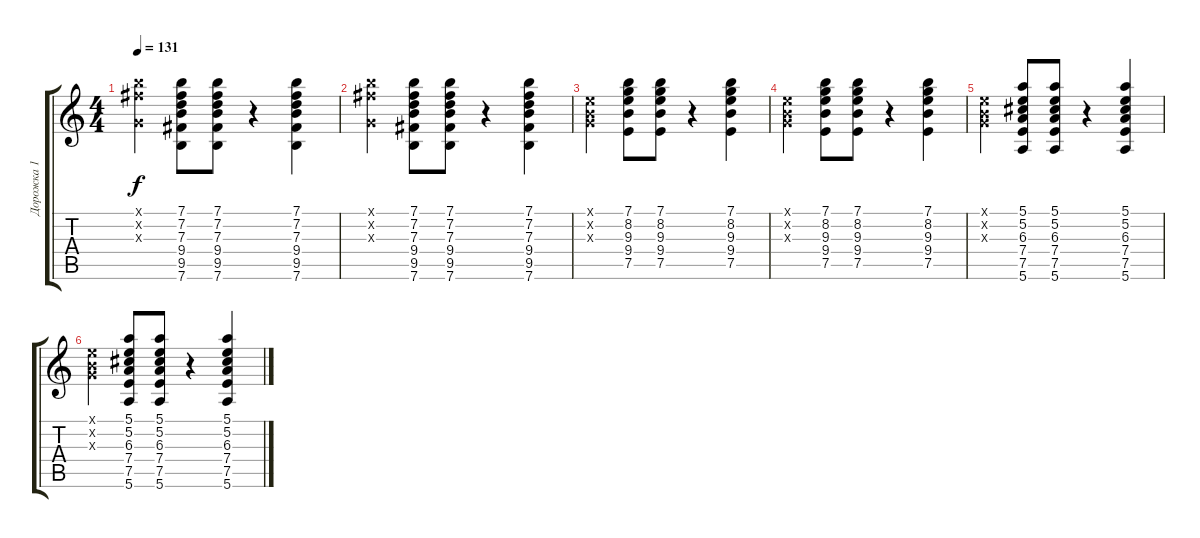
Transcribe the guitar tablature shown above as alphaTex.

\track ("Дорожка 1" "Дорожка 1") {instrument electricguitarmuted}
\staff {score tabs}
\tuning (E4 B3 G3 D3 A2 E2) {hide}
\ts (4 4)
\tempo 131
\clef g2
\ks c
(7.1{x} 7.2{x} 0.3{x}).4{dy f} (7.1 7.2 7.3 9.4 9.5 7.6).8 (7.1 7.2 7.3 9.4 9.5 7.6).8 r.4 (7.1 7.2 7.3 9.4 9.5 7.6).4 |
(7.1{x} 7.2{x} 0.3{x}).4 (7.1 7.2 7.3 9.4 9.5 7.6).8 (7.1 7.2 7.3 9.4 9.5 7.6).8 r.4 (7.1 7.2 7.3 9.4 9.5 7.6).4 |
(0.1{x} 0.2{x} 0.3{x}).4 (7.1 8.2 9.3 9.4 7.5).8 (7.1 8.2 9.3 9.4 7.5).8 r.4 (7.1 8.2 9.3 9.4 7.5).4 |
(0.1{x} 0.2{x} 0.3{x}).4 (7.1 8.2 9.3 9.4 7.5).8 (7.1 8.2 9.3 9.4 7.5).8 r.4 (7.1 8.2 9.3 9.4 7.5).4 |
(0.1{x} 0.2{x} 0.3{x}).4 (5.1 5.2 6.3 7.4 7.5 5.6).8 (5.1 5.2 6.3 7.4 7.5 5.6).8 r.4 (5.1 5.2 6.3 7.4 7.5 5.6).4 |
(0.1{x} 0.2{x} 0.3{x}).4 (5.1 5.2 6.3 7.4 7.5 5.6).8 (5.1 5.2 6.3 7.4 7.5 5.6).8 r.4 (5.1 5.2 6.3 7.4 7.5 5.6).4
